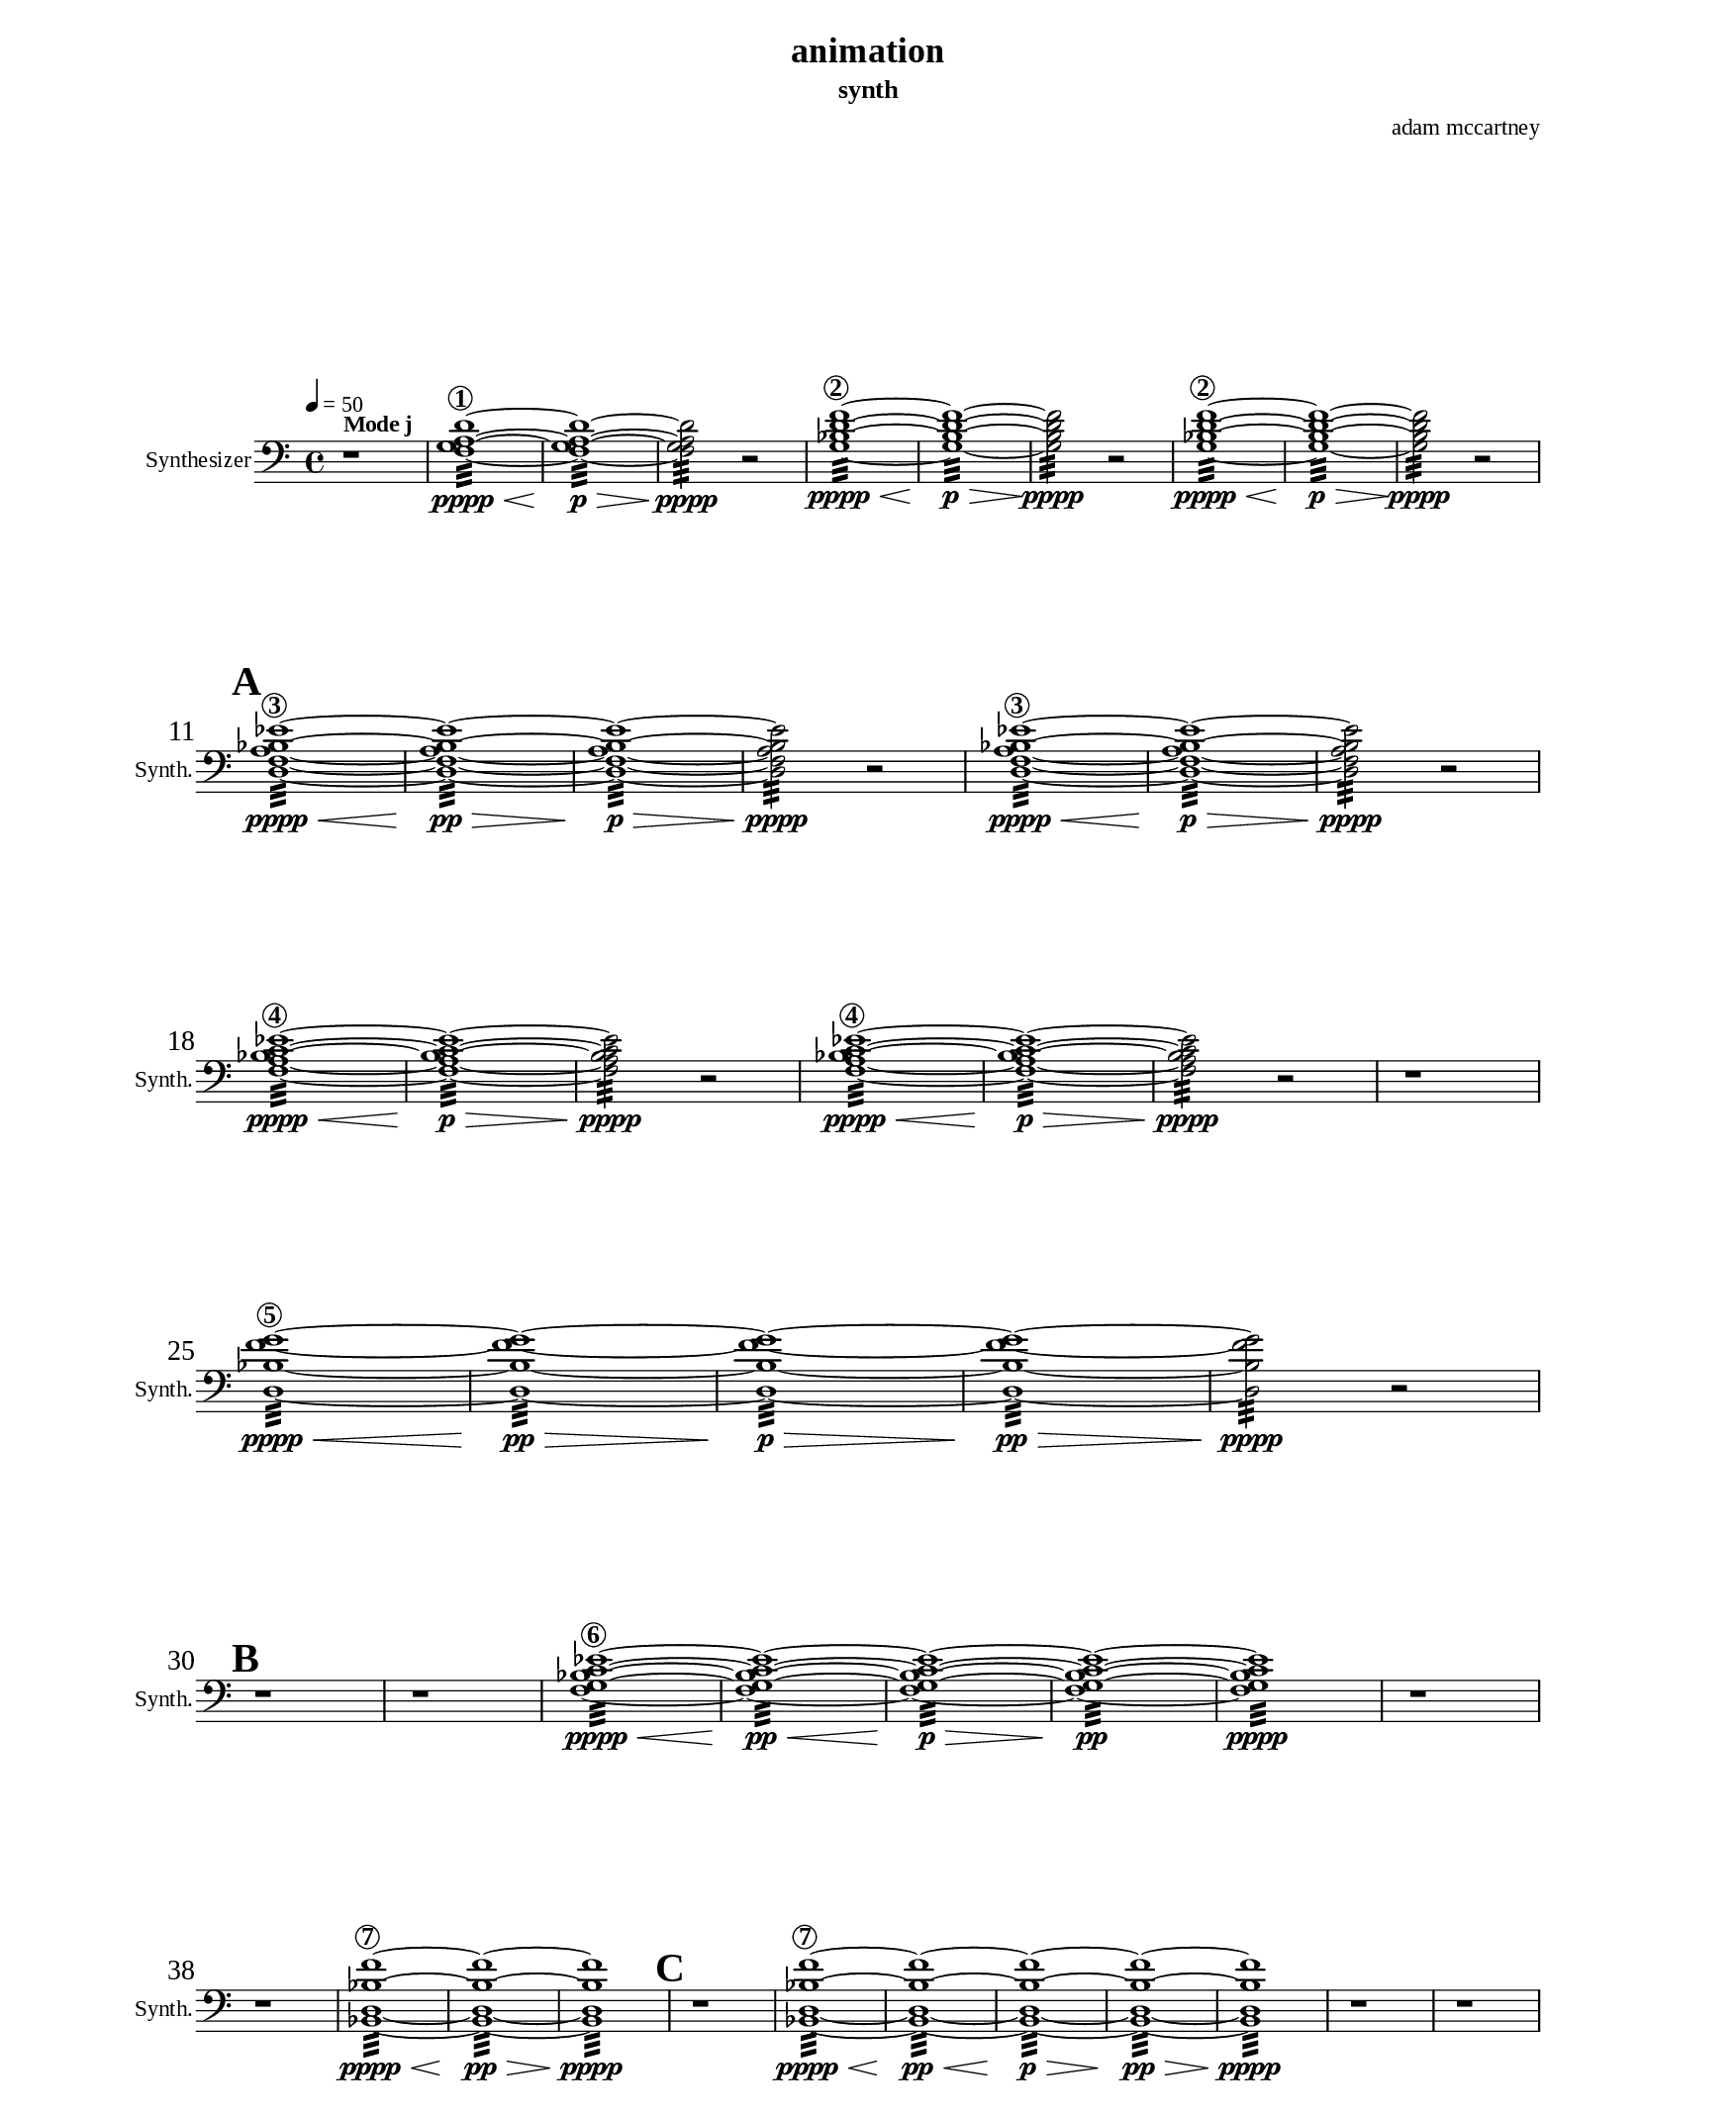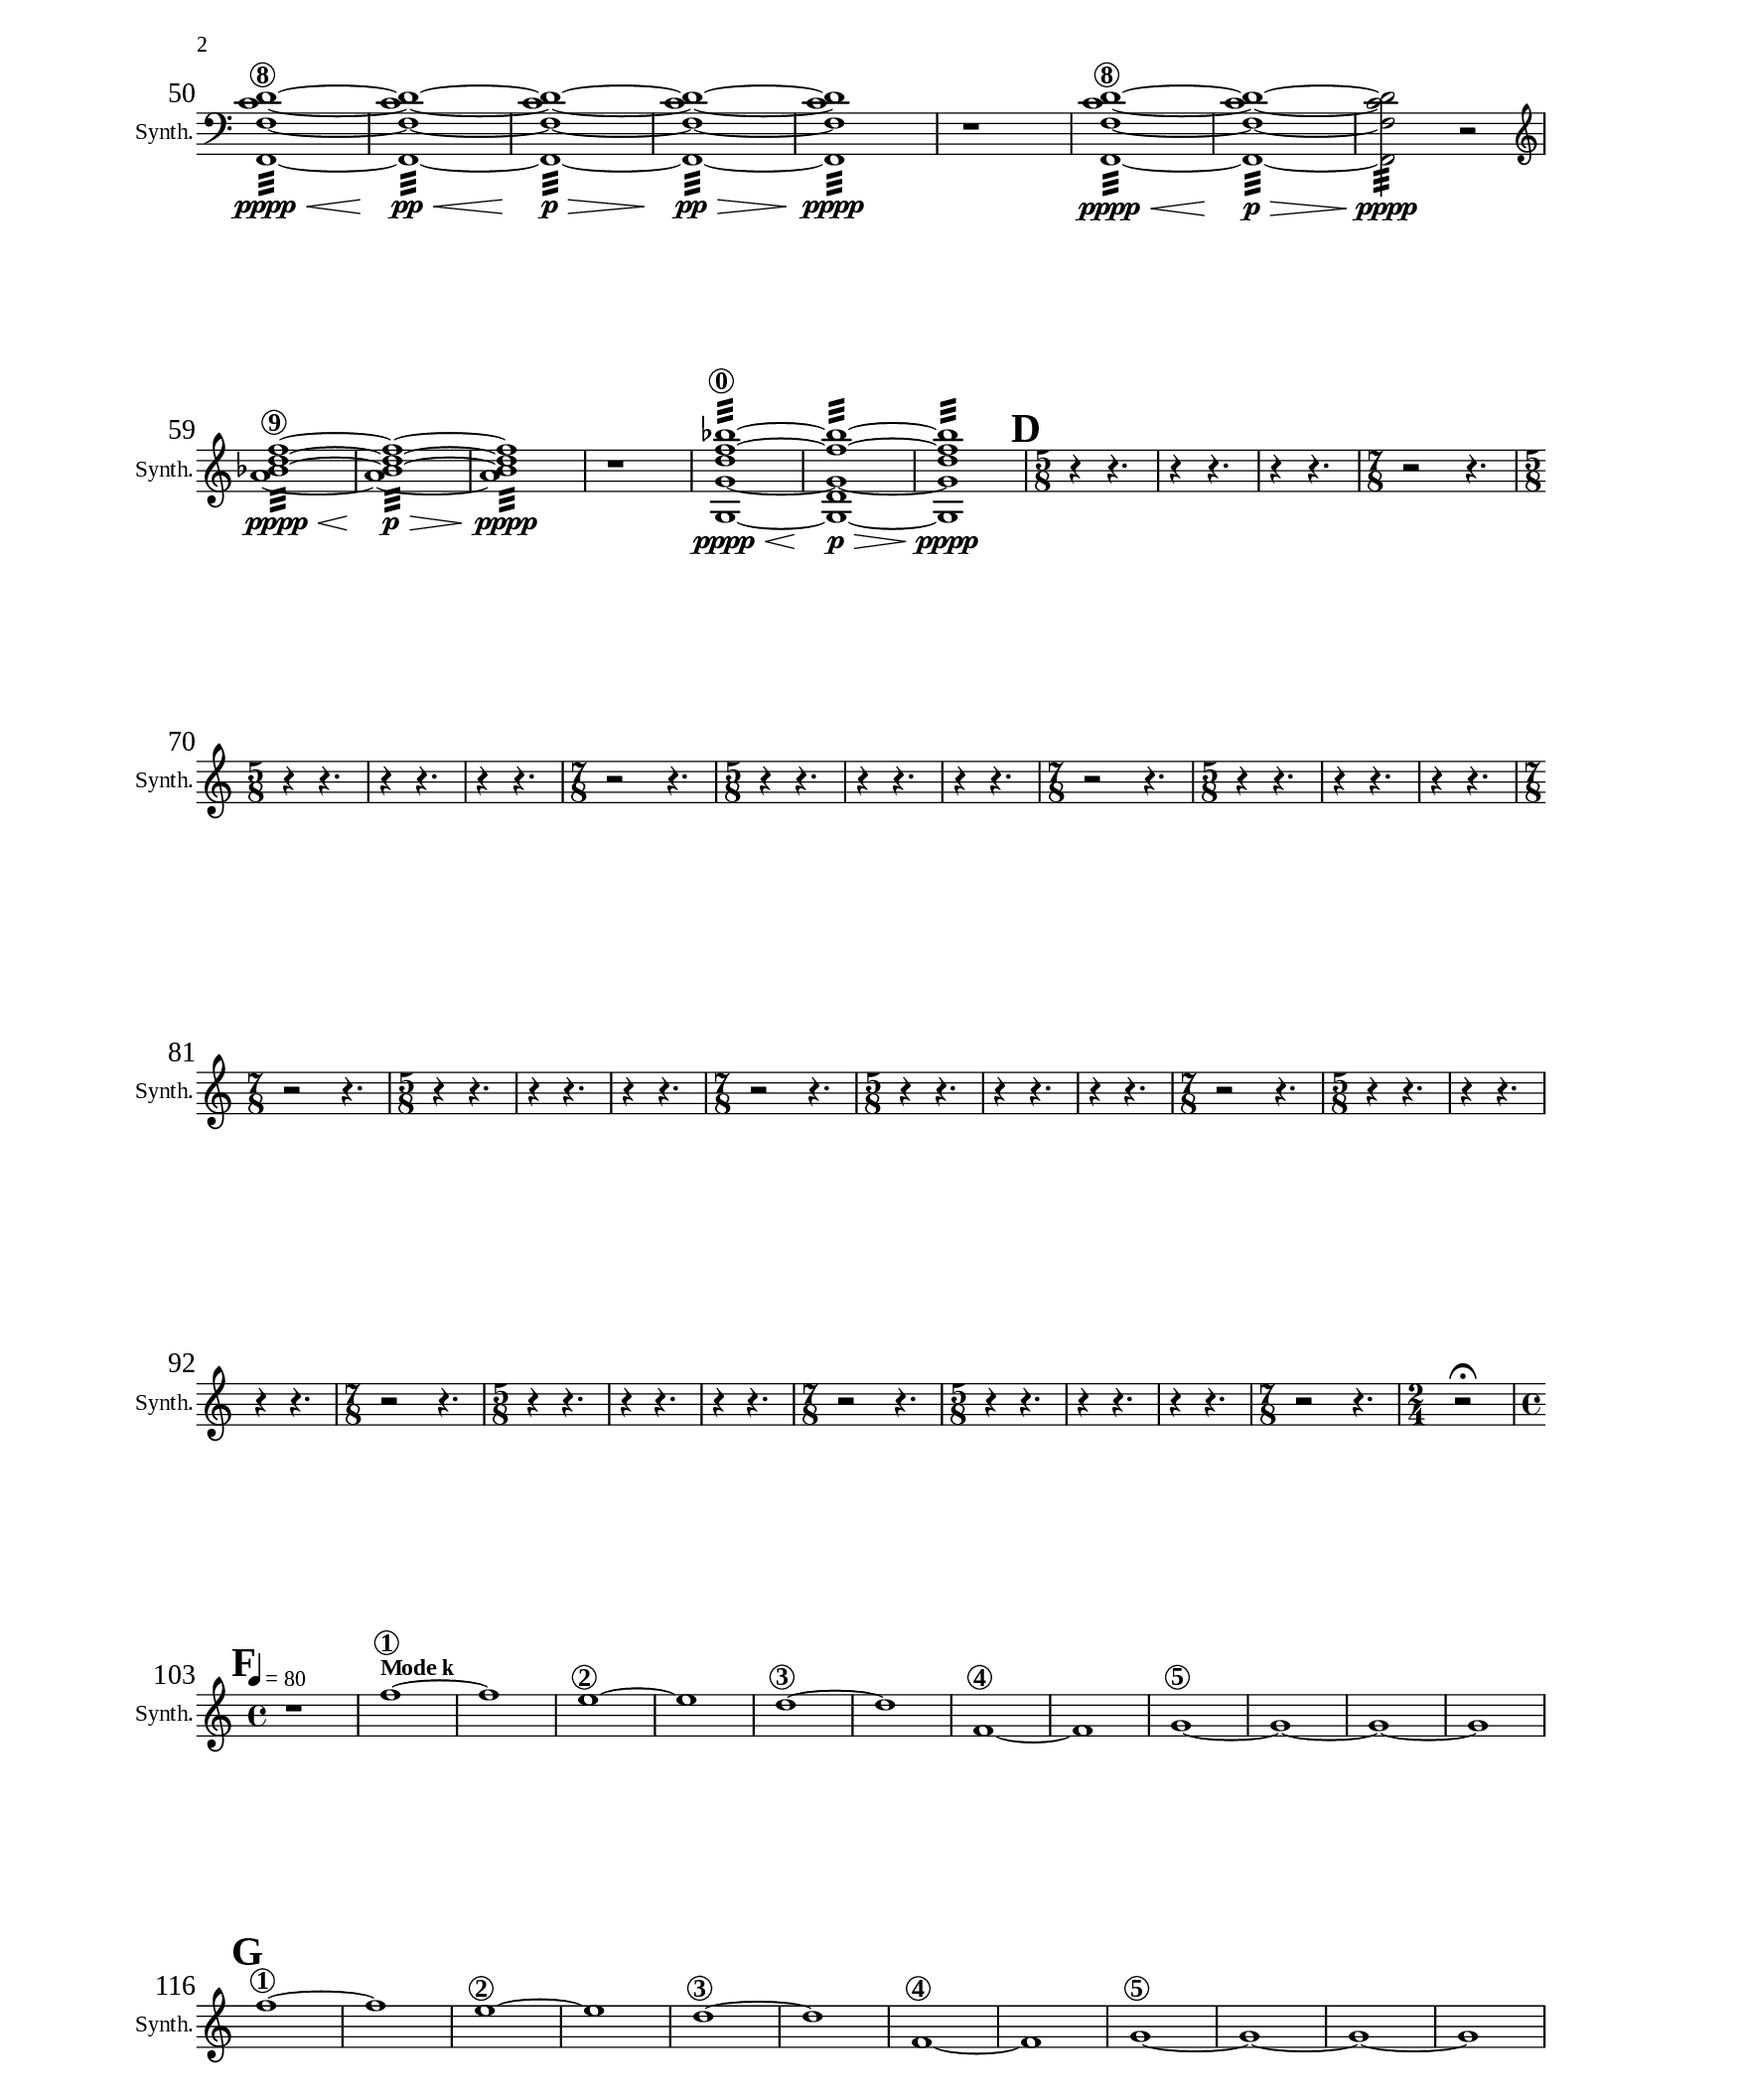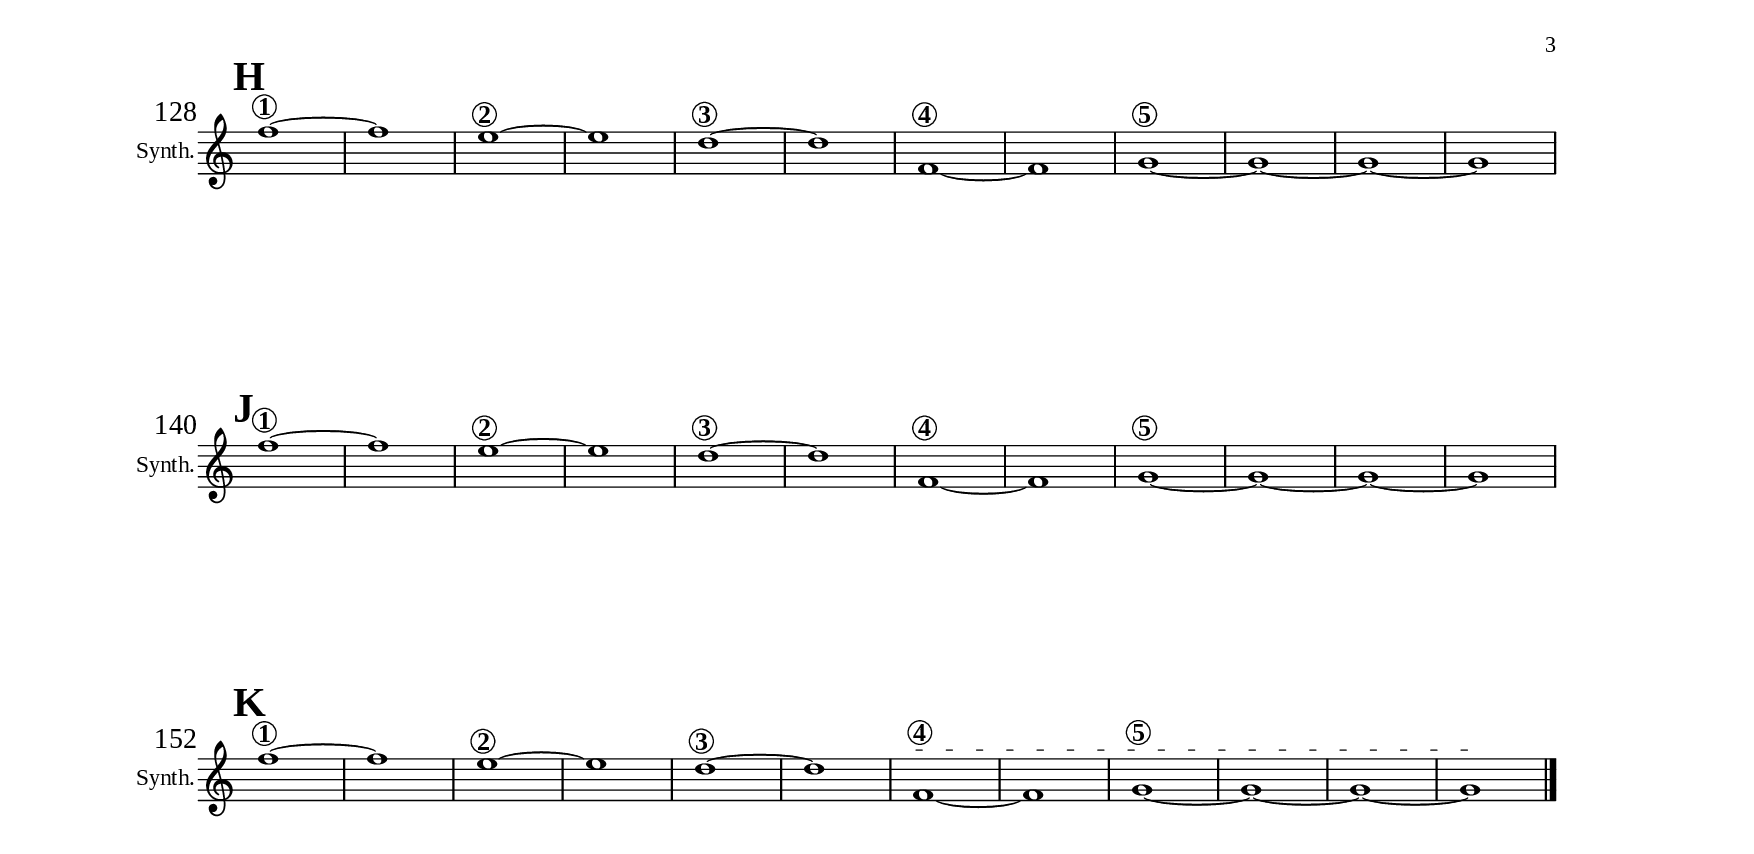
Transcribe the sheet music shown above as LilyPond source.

\version "2.18.2"

%\include "ra_songOne_mezzoSopran.ly"

\version "2.18.2"

% Macros %%%%%%%%%%%%%%%%%%%%%%%%%%%%%%%%%%%%%%%%%%%%%%%%%%%%

staffUpper = {\change Staff = upper \stemDown}
staffLower = {\change Staff = lower \stemNeutral}
startRepeat = {\set Score.repeatCommands = #'(start-repeat)}
endRepeat = {\set Score.repeatCommands = #'(end-repeat)}
beamAccel = { \override Beam.grow-direction = #RIGHT }
beamDeccel = { \override Beam.grow-direction = #LEFT }
beamNeutral = { \override Beam.grow-direction = #f }

startRit = { \override TextSpanner.bound-details.left.text =
             \markup { \upright "rit." } }

%%%%%%%%%%%%%%%%%%%%%%%%%%%%%%%%%%%%%%%%%%%%%%%%%%%%%%%%%%

animation_synth = {
  {
    
    %% Ostinato
    \time 4/4
    \tempo 4 = 50
    \clef "bass"
    r1^\markup{\bold{Mode j}} |

    <f g a d'>1:32\pppp\<^\markup{\bold\large{{\bold\large{{\circle{1}}}}}} ~ |
    <f g a d'>1:32\p\> ~ |
    <f g a d'>2:32\pppp r2 |

    <bes g d' f'>1:32\pppp\<^\markup{\bold\large{{\circle{2}}}} ~ |
    <bes g d' f'>1:32\p\> ~ |
    <bes g d' f'>2:32\pppp r2 |
    
    <bes g d' f'>1:32\pppp\<^\markup{\bold\large{{\circle{2}}}} ~ |
    <bes g d' f'>1:32\p\> ~ |
    <bes g d' f'>2:32\pppp r2 |

    \mark #1
    \barNumberCheck #11
    \break
    <d f a bes es'>1:32\pppp\<^\markup{\bold\large{{\circle{3}}}} ~ |
    <d f a bes es'>1:32\pp\> ~ |
    <d f a bes es'>1:32\p\> ~ |
    <d f a bes es'>2:32\pppp r2 |
    
    <d f a bes es'>1:32\pppp\<^\markup{\bold\large{{\circle{3}}}} ~ |
    <d f a bes es'>1:32\p\> ~ |
    <d f a bes es'>2:32\pppp r2 |
    \break

    <f a bes c' es'>1:32\pppp\<^\markup{\bold\large{{\circle{4}}}} ~ |
    <f a bes c' es'>1:32\p\> ~ |
    \barNumberCheck #20
    <f a bes c' es'>2:32\pppp r2 | 
    <f a bes c' es'>1:32\pppp\<^\markup{\bold\large{{\circle{4}}}} ~ |
    <f a bes c' es'>1:32\p\> ~ |
    <f a bes c' es'>2:32\pppp r2 |
    
    r1 |
    \break
    \barNumberCheck #25
    <d bes f' g'>1:32\pppp\<^\markup{\bold\large{{\circle{5}}}} ~ |
    <d bes f' g'>1:32\pp\> ~ |
    <d bes f' g'>1:32\p\> ~  |
    <d bes f' g'>1:32\pp\> ~ |
    <d bes f' g'>2:32\pppp r2 |
     
     \mark #2
     \barNumberCheck #30
     \break
     r1 | 
     r1 | 
     <g bes c' es' f>1:32\pppp\<^\markup{\bold\large{{\circle{6}}}} ~ | 
     <g bes c' es' f>1:32\pp\< ~ | 
     <g bes c' es' f>1:32\p\> ~ | 
     \barNumberCheck #35
     <g bes c' es' f>1:32\pp ~ | 
     <g bes c' es' f>1:32\pppp | 
     r1 | 
     \break
     r1 | 
     <bes, d bes f'>1:32\pppp\<^\markup{\bold\large{{\circle{7}}}} ~ |
     <bes, d bes f'>1:32\pp\> ~ |
     <bes, d bes f'>1:32\pppp |
    
    \mark #3
    \barNumberCheck #42
    r1 | 
    <bes, d bes f'>1:32\pppp\<^\markup{\bold\large{{\circle{7}}}} ~ | 
    <bes, d bes f'>1:32\pp\< ~ | 
    <bes, d bes f'>1:32\p\> ~ | 
    <bes, d bes f'>1:32\pp\> ~ | 
    <bes, d bes f'>1:32\pppp  | 
    r1 | 
    r1 | 
    \break
    \barNumberCheck #50
    <f, f c' d'>1:32\pppp\<^\markup{\bold\large{{\circle{8}}}} ~ | 
    <f, f c' d'>1:32\pp\< ~ | 
    <f, f c' d'>1:32\p\> ~ | 
    <f, f c' d'>1:32\pp\> ~ | 
    <f, f c' d'>1:32\pppp | 
    r1 | 
    <f, f c' d'>1:32\pppp\<^\markup{\bold\large{{\circle{8}}}} ~ | 
    <f, f c' d'>1:32\p\> ~ | 
    <f, f c' d'>2:32\pppp r2 | 
    \break
    \barNumberCheck #59
    \clef treble
    <a' bes' d'' f''>1:32\pppp\<^\markup{\bold\large{{\circle{9}}}} ~ | 
    <a' bes' d'' f''>1:32\p\> ~ | 
    <a' bes' d'' f''>1:32\pppp  | 
    r1 | 
    <g g' d'' f'' bes''>1:32\pppp\<^\markup{\bold\large{{\circle{0}}}} ~ | 
    <g g' d' f'' bes''>1:32\p\> ~ | 
    <g g' d'' f'' bes''>1:32\pppp  | 
        
    %% Section Three
    %% Mod Five third down
    \time 5/8 
    \mark #4
    r4 r4. |
    r4 r4. |
    r4 r4. |
    \time 7/8 |
    r2 r4.
    
    \time 5/8
    r4 r4. |
    r4 r4. |
    r4 r4. |
    \time 7/8 |
    r2 r4.

    \time 5/8
    r4 r4. |
    r4 r4. |
    r4 r4. |
    \time 7/8 |
    r2 r4.

     \time 5/8
    r4 r4. |
    r4 r4. |
    r4 r4. |
    \time 7/8 |
    r2 r4.

     \time 5/8
    r4 r4. |
    r4 r4. |
    r4 r4. |
    \time 7/8 |
    r2 r4.

     \time 5/8
    r4 r4. |
    r4 r4. |
    r4 r4. |
    \time 7/8 |
    r2 r4.

    \time 5/8
    r4 r4. |
    r4 r4. |
    r4 r4. |
    \time 7/8 |
    r2 r4.

    \time 5/8
    r4 r4. |
    r4 r4. |
    r4 r4. |
    \time 7/8 |
    r2 r4.

    \time 5/8
    r4 r4. |
    r4 r4. |
    r4 r4. |
    \time 7/8 |
    r2 r4.
    
    \time 2/4
    r2\fermata |

    \time 4/4 
    \tempo 4 = 80
    \mark #6
    \clef treble
    \break
    r1 \bar"|"
    
    %repeat 1
    f''1\ppp\<^\markup{\bold{Mode k}}^\markup{\bold\large{{\bold\large{{\circle{1}}}}}}~ | f''1\p\> |
    e''1\ppp\< ^\markup{\bold\large{{\bold\large{{\circle{2}}}}}}~ | e''1\p\> |
    d''1\ppp\< ^\markup{\bold\large{{\bold\large{{\circle{3}}}}}}~ | d''1\p\> |
    f'1\ppp\< ^\markup{\bold\large{{\bold\large{{\circle{4}}}}}}~ | f'1\p\> |
    g'1\ppp\< ^\markup{\bold\large{{\bold\large{{\circle{5}}}}}}~ | g'1\p\> ~ |
    g'1\ppp\< ~ | g'1\p\> |
    \break
    
    %repeat 2
    \mark #7
    \barNumberCheck 116
    f''1\ppp\<^\markup{\bold\large{{\bold\large{{\circle{1}}}}}}~ | f''1\p\> |
    e''1\ppp\< ^\markup{\bold\large{{\bold\large{{\circle{2}}}}}}~ | e''1\p\> |
    d''1\ppp\< ^\markup{\bold\large{{\bold\large{{\circle{3}}}}}}~ | d''1\p\> |
    f'1\ppp\< ^\markup{\bold\large{{\bold\large{{\circle{4}}}}}}~ | f'1\p\> |
    g'1\ppp\< ^\markup{\bold\large{{\bold\large{{\circle{5}}}}}}~ | g'1\p\> ~ |
    g'1\ppp\< ~ | g'1\p\> |
    \break
  
    %repeat 3
    \mark #8
    f''1\ppp\<^\markup{\bold\large{{\bold\large{{\circle{1}}}}}}~ | f''1\p\> |
    e''1\ppp\< ^\markup{\bold\large{{\bold\large{{\circle{2}}}}}}~ | e''1\p\> |
    d''1\ppp\< ^\markup{\bold\large{{\bold\large{{\circle{3}}}}}}~ | d''1\p\> |
    f'1\ppp\< ^\markup{\bold\large{{\bold\large{{\circle{4}}}}}}~ | f'1\p\> |
    g'1\ppp\< ^\markup{\bold\large{{\bold\large{{\circle{5}}}}}}~ | g'1\p\> ~ |
    g'1\ppp\< ~ | g'1\p\> |
    \break
    
    %repeat 4
    \mark #9

    f''1\ppp\<^\markup{\bold\large{{\bold\large{{\circle{1}}}}}}~ | f''1\p\> |
    e''1\ppp\< ^\markup{\bold\large{{\bold\large{{\circle{2}}}}}}~ | e''1\p\> |
    d''1\ppp\< ^\markup{\bold\large{{\bold\large{{\circle{3}}}}}}~ | d''1\p\> |
    f'1\ppp\< ^\markup{\bold\large{{\bold\large{{\circle{4}}}}}}~ | f'1\p\> |
    g'1\ppp\< ^\markup{\bold\large{{\bold\large{{\circle{5}}}}}}~ | g'1\p\> ~ |
    g'1\ppp\< ~ | g'1\p\> |
    \break
    
    %repeat 5
    \mark #10
    \barNumberCheck #152
    f''1\ppp\<^\markup{\bold\large{{\bold\large{{\circle{1}}}}}}~ | f''1\p\> |
    e''1\ppp\< ^\markup{\bold\large{{\bold\large{{\circle{2}}}}}}~ | e''1\p\> |
    d''1\ppp\< ^\markup{\bold\large{{\bold\large{{\circle{3}}}}}}~ | d''1\p\> |
    f'1\ppp\< ^\markup{\bold\large{{\bold\large{{\circle{4}}}}}}~\startTextSpan | f'1\p\> |
    g'1\ppp\< ^\markup{\bold\large{{\bold\large{{\circle{5}}}}}}~ | g'1\p\> ~ |
    g'1\ppp\< ~ | g'1\p\>\stopTextSpan |

    
	\bar "|."
  }
}




%\include "205_piano_2iv.ly"

instrument = ""
\book {
  
  \version "2.18.2"

\header {
  title = "animation"
  subtitle = "synth"
  dedication = ""
  composer = "adam mccartney"
  opus = ""
  date = ""
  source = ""
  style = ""

  instrument = \instrument

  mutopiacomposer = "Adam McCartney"
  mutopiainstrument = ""

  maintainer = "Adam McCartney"
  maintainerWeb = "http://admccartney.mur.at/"
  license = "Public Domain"
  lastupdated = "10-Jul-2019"

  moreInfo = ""
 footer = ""
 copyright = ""
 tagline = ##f
}

  \paper {
    #(set-paper-size "a3")
  line-width = 230\mm
  two-sided = ##t
  %inner-margin = 23\mm 
  %outer-margin = 25\mm 
  %ragged-right = ##f
  %ragged-last = ##f
  
  min-systems-per-page = #3
  max-systems-per-page = #7
  system-system-spacing.padding = #15  %fit staves closer together
  system-system-spacing.stretchability = #15 %how flexible the spacing is


 myStaffSize = #20
  #(define fonts
    (make-pango-font-tree "Times New Roman"
                          "Nimbus Sans"
                          "Luxi Mono"
                          
                           (/ myStaffSize 20))) 
  
  }


  %%%%% 1st Movement - Adagio
  
  \score {
<<


	  
	  \new Staff \with {
		instrumentName = #"Synthesizer"
		shortInstrumentName = #"Synth."
		midiInstrument = #"string ensemble 1"
		  } 
	  {\accidentalStyle modern 
	   \compressEmptyMeasures
	   \animation_synth}
	
	  
	  
>>%Score
  
	  

	\header {piece = ""}
	
	
	\layout {
	  
	   indent = 1\cm
           % Increase the size of the bar number by 2
           \override Score.BarNumber.font-size = #2
        
           \set Score.markFormatter = #format-mark-box-alphabet
           \override Score.RehearsalMark.font-size = #5 
           \set Staff.defaultBarType = "|" 
           
           \context {
                     \Score
                     
                    }
  
           \context {
                     \Staff
                    }
           
                    
           %{\context {
                     \Voice
                     % Permit line breaks within tuplets
                     \remove "Forbid_line_break_engraver"
                     % Allow beams to be broken at line breaks
                     \override Beam.breakable = ##t
                     %% Allows to line break in the 
                     \remove Forbid_line_break_engraver
                    }
             %} 
                
	        }
	        
	
	\midi {} 
                    }
  }
   
  
  